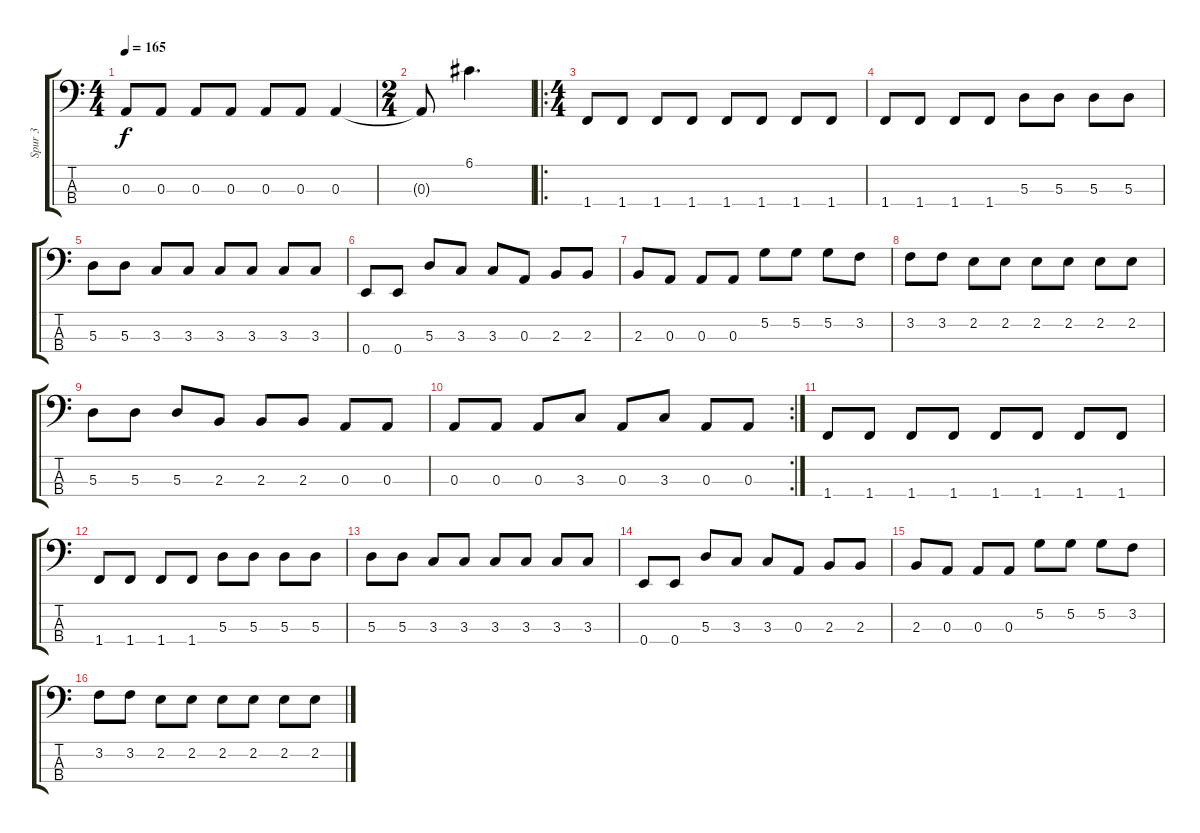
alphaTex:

\track ("Spur 3" "Spur 3") {instrument electricbasspick}
\staff {score tabs}
\tuning (G2 D2 A1 E1) {hide}
\ts (4 4)
\tempo 165
\clef f4
\ks c
0.3.8{dy f} 0.3.8 0.3.8 0.3.8 0.3.8 0.3.8 0.3.4 |
\ts (2 4)
0.3{t}.8 6.1.4{d} |
\ro
\ts (4 4)
1.4.8 1.4.8 1.4.8 1.4.8 1.4.8 1.4.8 1.4.8 1.4.8 |
1.4.8 1.4.8 1.4.8 1.4.8 5.3.8 5.3.8 5.3.8 5.3.8 |
5.3.8 5.3.8 3.3.8 3.3.8 3.3.8 3.3.8 3.3.8 3.3.8 |
0.4.8 0.4.8 5.3.8 3.3.8 3.3.8 0.3.8 2.3.8 2.3.8 |
2.3.8 0.3.8 0.3.8 0.3.8 5.2.8 5.2.8 5.2.8 3.2.8 |
3.2.8 3.2.8 2.2.8 2.2.8 2.2.8 2.2.8 2.2.8 2.2.8 |
5.3.8 5.3.8 5.3.8 2.3.8 2.3.8 2.3.8 0.3.8 0.3.8 |
\rc 2
0.3.8 0.3.8 0.3.8 3.3.8 0.3.8 3.3.8 0.3.8 0.3.8 |
1.4.8 1.4.8 1.4.8 1.4.8 1.4.8 1.4.8 1.4.8 1.4.8 |
1.4.8 1.4.8 1.4.8 1.4.8 5.3.8 5.3.8 5.3.8 5.3.8 |
5.3.8 5.3.8 3.3.8 3.3.8 3.3.8 3.3.8 3.3.8 3.3.8 |
0.4.8 0.4.8 5.3.8 3.3.8 3.3.8 0.3.8 2.3.8 2.3.8 |
2.3.8 0.3.8 0.3.8 0.3.8 5.2.8 5.2.8 5.2.8 3.2.8 |
3.2.8 3.2.8 2.2.8 2.2.8 2.2.8 2.2.8 2.2.8 2.2.8
